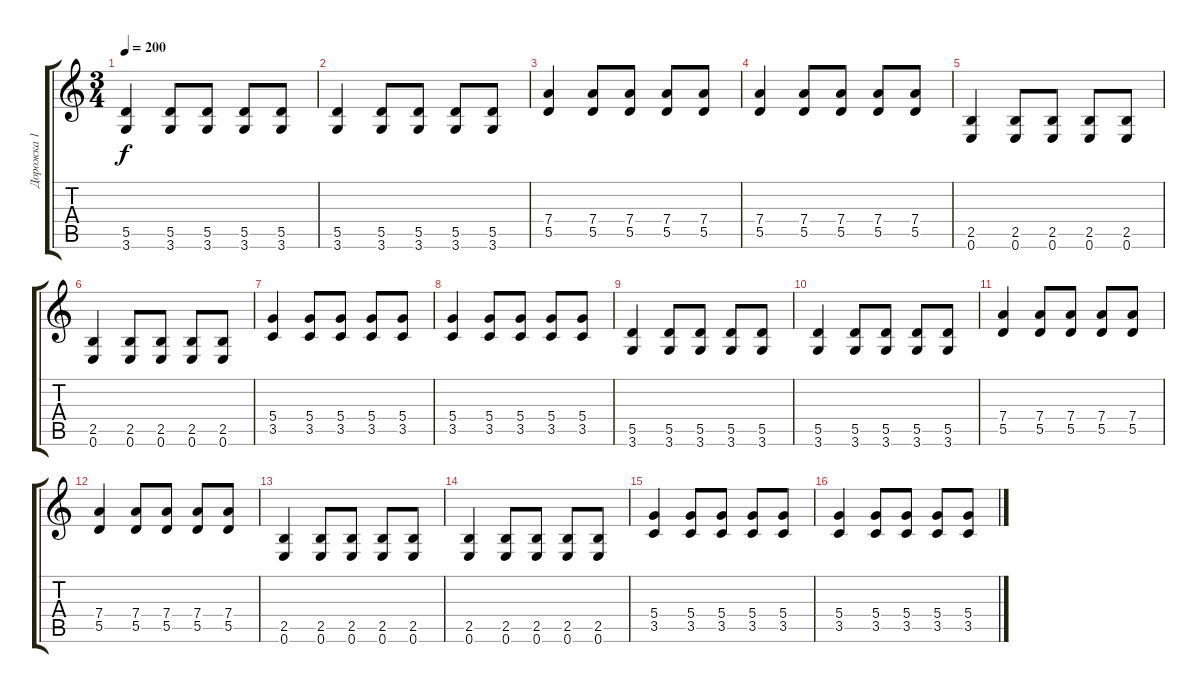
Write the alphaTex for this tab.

\track ("Дорожка 1" "Дорожка 1") {instrument distortionguitar}
\staff {score tabs}
\tuning (E4 B3 G3 D3 A2 E2) {hide}
\ts (3 4)
\tempo 200
\clef g2
\ks c
(5.5 3.6).4{dy f} (5.5 3.6).8 (5.5 3.6).8 (5.5 3.6).8 (5.5 3.6).8 |
(5.5 3.6).4 (5.5 3.6).8 (5.5 3.6).8 (5.5 3.6).8 (5.5 3.6).8 |
(7.4 5.5).4 (7.4 5.5).8 (7.4 5.5).8 (7.4 5.5).8 (7.4 5.5).8 |
(7.4 5.5).4 (7.4 5.5).8 (7.4 5.5).8 (7.4 5.5).8 (7.4 5.5).8 |
(2.5 0.6).4 (2.5 0.6).8 (2.5 0.6).8 (2.5 0.6).8 (2.5 0.6).8 |
(2.5 0.6).4 (2.5 0.6).8 (2.5 0.6).8 (2.5 0.6).8 (2.5 0.6).8 |
(5.4 3.5).4 (5.4 3.5).8 (5.4 3.5).8 (5.4 3.5).8 (5.4 3.5).8 |
(5.4 3.5).4 (5.4 3.5).8 (5.4 3.5).8 (5.4 3.5).8 (5.4 3.5).8 |
(5.5 3.6).4 (5.5 3.6).8 (5.5 3.6).8 (5.5 3.6).8 (5.5 3.6).8 |
(5.5 3.6).4 (5.5 3.6).8 (5.5 3.6).8 (5.5 3.6).8 (5.5 3.6).8 |
(7.4 5.5).4 (7.4 5.5).8 (7.4 5.5).8 (7.4 5.5).8 (7.4 5.5).8 |
(7.4 5.5).4 (7.4 5.5).8 (7.4 5.5).8 (7.4 5.5).8 (7.4 5.5).8 |
(2.5 0.6).4 (2.5 0.6).8 (2.5 0.6).8 (2.5 0.6).8 (2.5 0.6).8 |
(2.5 0.6).4 (2.5 0.6).8 (2.5 0.6).8 (2.5 0.6).8 (2.5 0.6).8 |
(5.4 3.5).4 (5.4 3.5).8 (5.4 3.5).8 (5.4 3.5).8 (5.4 3.5).8 |
(5.4 3.5).4 (5.4 3.5).8 (5.4 3.5).8 (5.4 3.5).8 (5.4 3.5).8
